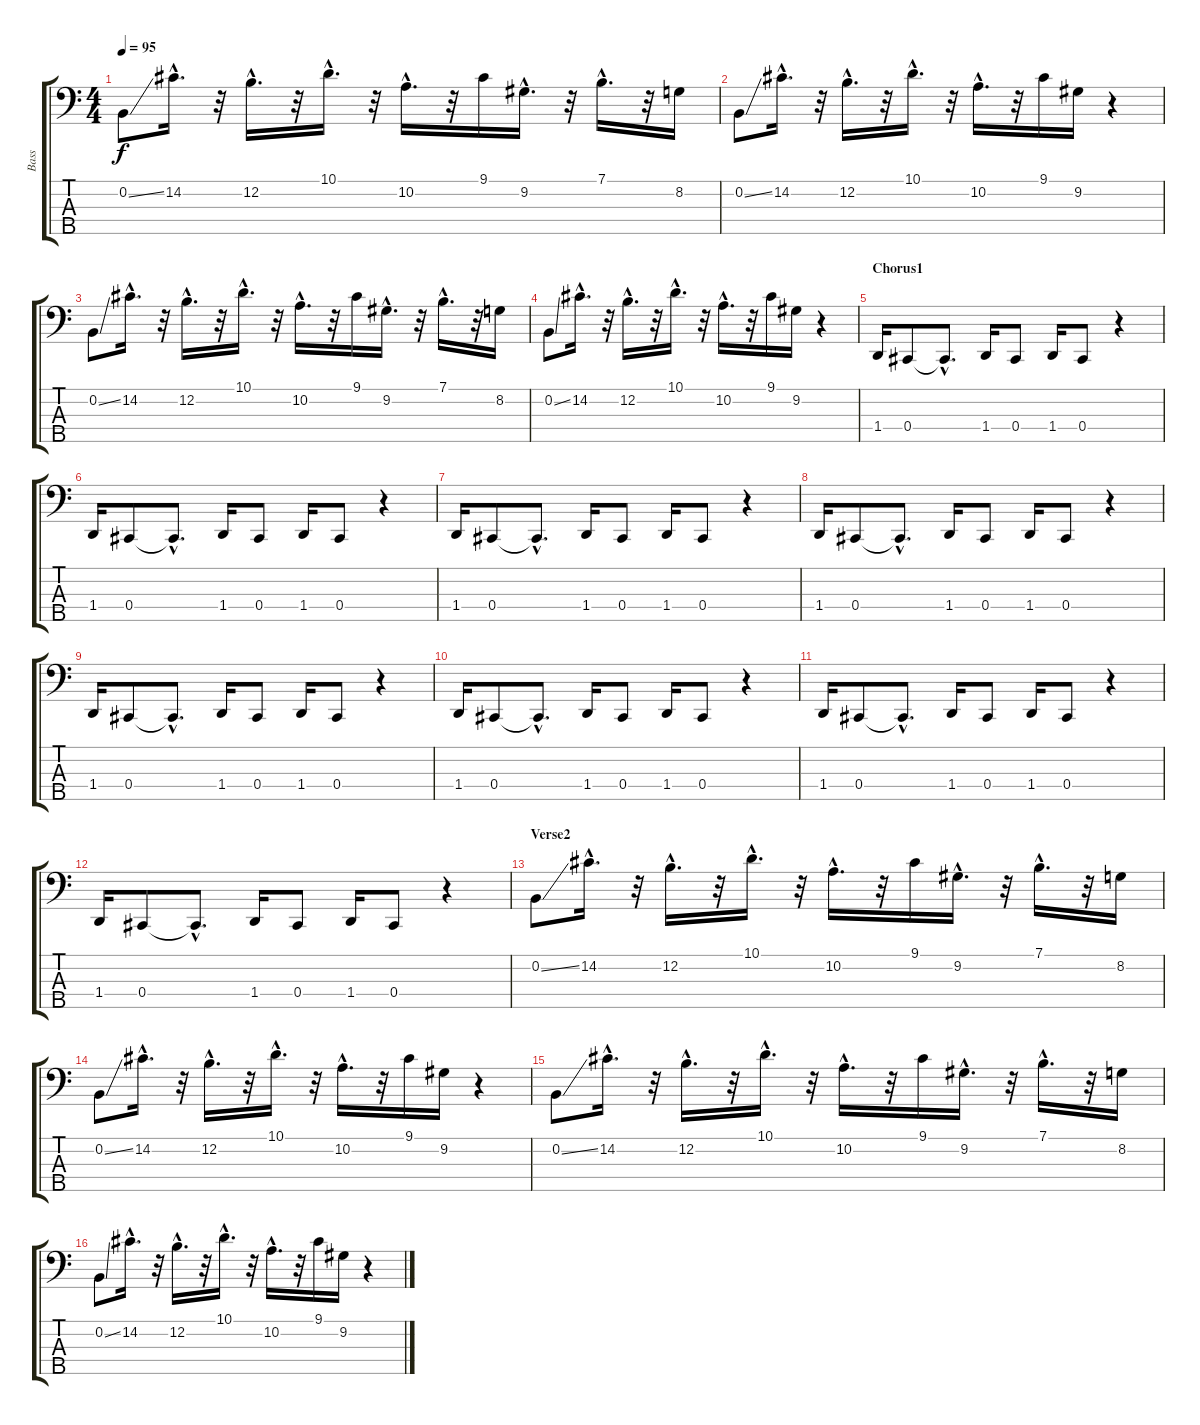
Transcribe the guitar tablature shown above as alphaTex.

\track ("Bass" "Bass") {instrument electricbassfinger}
\staff {score tabs}
\tuning (E2 B1 Gb1 Db1 Bb0) {hide}
\ts (4 4)
\tempo 95
\clef f4
\ks c
0.2{ss}.8{dy f} 14.2{hac}.16{d} r.32 12.2{hac}.16{d} r.32 10.1{hac}.16{d} r.32 10.2{hac}.16{d} r.32 9.1.16 9.2{hac}.16{d} r.32 7.1{hac}.16{d} r.32 8.2.16 |
0.2{ss}.8 14.2{hac}.16{d} r.32 12.2{hac}.16{d} r.32 10.1{hac}.16{d} r.32 10.2{hac}.16{d} r.32 9.1.16 9.2.16 r.4 |
0.2{ss}.8 14.2{hac}.16{d} r.32 12.2{hac}.16{d} r.32 10.1{hac}.16{d} r.32 10.2{hac}.16{d} r.32 9.1.16 9.2{hac}.16{d} r.32 7.1{hac}.16{d} r.32 8.2.16 |
0.2{ss}.8 14.2{hac}.16{d} r.32 12.2{hac}.16{d} r.32 10.1{hac}.16{d} r.32 10.2{hac}.16{d} r.32 9.1.16 9.2.16 r.4 |
\section ("" "Chorus1")
1.4.16 0.4.8 0.4{hac t}.8{d} 1.4.16 0.4.8 1.4.16 0.4.8 r.4 |
1.4.16 0.4.8 0.4{hac t}.8{d} 1.4.16 0.4.8 1.4.16 0.4.8 r.4 |
1.4.16 0.4.8 0.4{hac t}.8{d} 1.4.16 0.4.8 1.4.16 0.4.8 r.4 |
1.4.16 0.4.8 0.4{hac t}.8{d} 1.4.16 0.4.8 1.4.16 0.4.8 r.4 |
1.4.16 0.4.8 0.4{hac t}.8{d} 1.4.16 0.4.8 1.4.16 0.4.8 r.4 |
1.4.16 0.4.8 0.4{hac t}.8{d} 1.4.16 0.4.8 1.4.16 0.4.8 r.4 |
1.4.16 0.4.8 0.4{hac t}.8{d} 1.4.16 0.4.8 1.4.16 0.4.8 r.4 |
1.4.16 0.4.8 0.4{hac t}.8{d} 1.4.16 0.4.8 1.4.16 0.4.8 r.4 |
\section ("" "Verse2")
0.2{ss}.8 14.2{hac}.16{d} r.32 12.2{hac}.16{d} r.32 10.1{hac}.16{d} r.32 10.2{hac}.16{d} r.32 9.1.16 9.2{hac}.16{d} r.32 7.1{hac}.16{d} r.32 8.2.16 |
0.2{ss}.8 14.2{hac}.16{d} r.32 12.2{hac}.16{d} r.32 10.1{hac}.16{d} r.32 10.2{hac}.16{d} r.32 9.1.16 9.2.16 r.4 |
0.2{ss}.8 14.2{hac}.16{d} r.32 12.2{hac}.16{d} r.32 10.1{hac}.16{d} r.32 10.2{hac}.16{d} r.32 9.1.16 9.2{hac}.16{d} r.32 7.1{hac}.16{d} r.32 8.2.16 |
0.2{ss}.8 14.2{hac}.16{d} r.32 12.2{hac}.16{d} r.32 10.1{hac}.16{d} r.32 10.2{hac}.16{d} r.32 9.1.16 9.2.16 r.4
